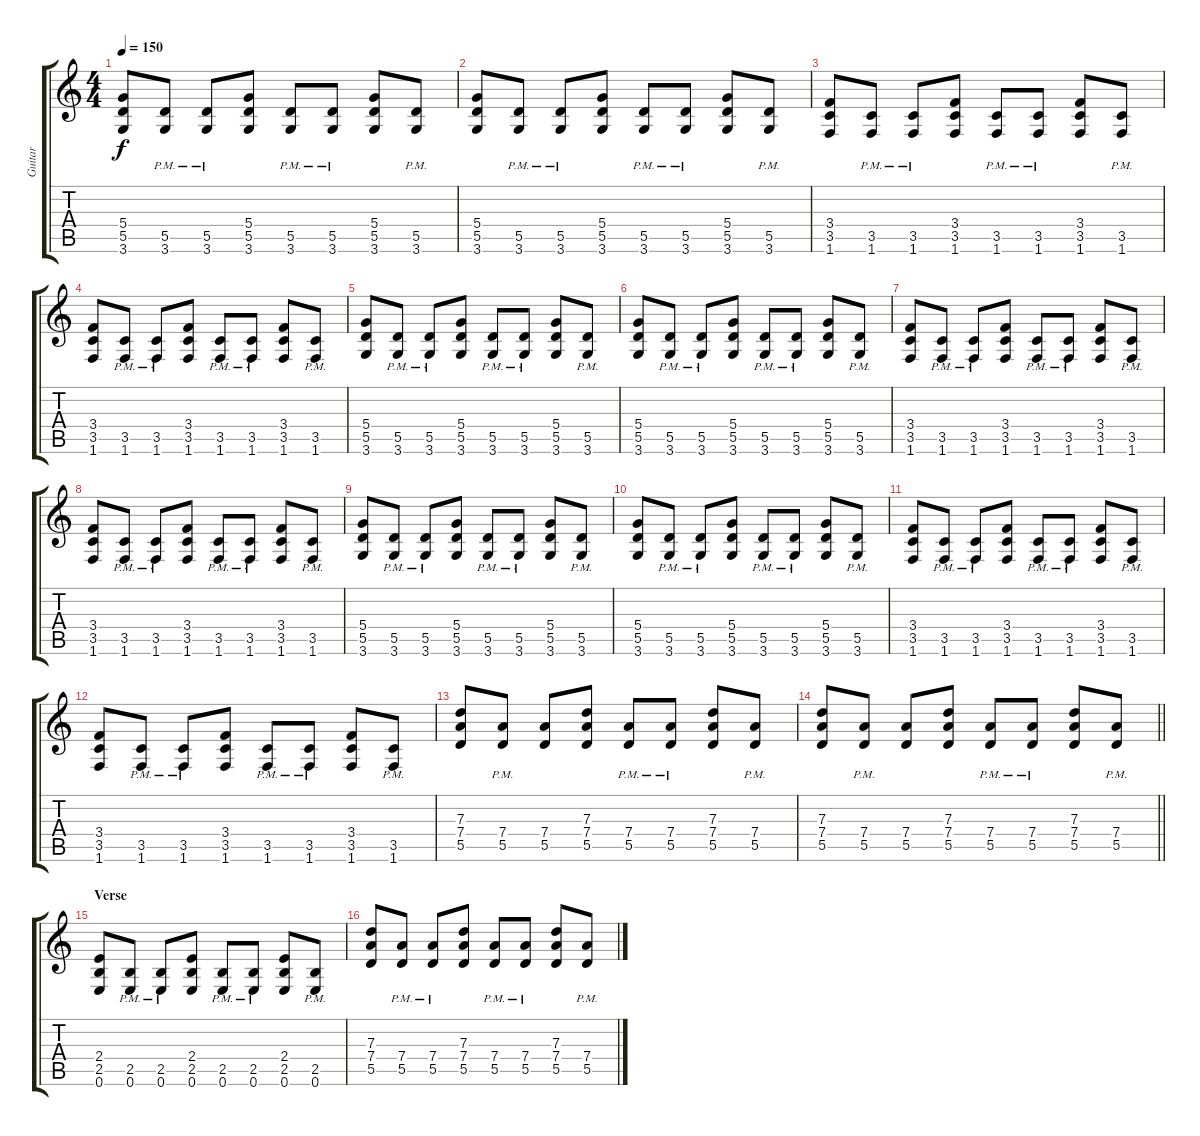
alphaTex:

\track ("Guitar" "Guitar") {instrument distortionguitar}
\staff {score tabs}
\tuning (E4 B3 G3 D3 A2 E2) {hide}
\ts (4 4)
\tempo 150
\clef g2
\ks c
(5.4 5.5 3.6).8{dy f} (5.5{pm} 3.6{pm}).8 (5.5{pm} 3.6{pm}).8 (5.4 5.5 3.6).8 (5.5{pm} 3.6{pm}).8 (5.5{pm} 3.6{pm}).8 (5.4 5.5 3.6).8 (5.5{pm} 3.6{pm}).8 |
(5.4 5.5 3.6).8 (5.5{pm} 3.6{pm}).8 (5.5{pm} 3.6{pm}).8 (5.4 5.5 3.6).8 (5.5{pm} 3.6{pm}).8 (5.5{pm} 3.6{pm}).8 (5.4 5.5 3.6).8 (5.5{pm} 3.6{pm}).8 |
(3.4 3.5 1.6).8 (3.5{pm} 1.6{pm}).8 (3.5{pm} 1.6{pm}).8 (3.4 3.5 1.6).8 (3.5{pm} 1.6{pm}).8 (3.5{pm} 1.6{pm}).8 (3.4 3.5 1.6).8 (3.5{pm} 1.6{pm}).8 |
(3.4 3.5 1.6).8 (3.5{pm} 1.6{pm}).8 (3.5{pm} 1.6{pm}).8 (3.4 3.5 1.6).8 (3.5{pm} 1.6{pm}).8 (3.5{pm} 1.6{pm}).8 (3.4 3.5 1.6).8 (3.5{pm} 1.6{pm}).8 |
(5.4 5.5 3.6).8 (5.5{pm} 3.6{pm}).8 (5.5{pm} 3.6{pm}).8 (5.4 5.5 3.6).8 (5.5{pm} 3.6{pm}).8 (5.5{pm} 3.6{pm}).8 (5.4 5.5 3.6).8 (5.5{pm} 3.6{pm}).8 |
(5.4 5.5 3.6).8 (5.5{pm} 3.6{pm}).8 (5.5{pm} 3.6{pm}).8 (5.4 5.5 3.6).8 (5.5{pm} 3.6{pm}).8 (5.5{pm} 3.6{pm}).8 (5.4 5.5 3.6).8 (5.5{pm} 3.6{pm}).8 |
(3.4 3.5 1.6).8 (3.5{pm} 1.6{pm}).8 (3.5{pm} 1.6{pm}).8 (3.4 3.5 1.6).8 (3.5{pm} 1.6{pm}).8 (3.5{pm} 1.6{pm}).8 (3.4 3.5 1.6).8 (3.5{pm} 1.6{pm}).8 |
(3.4 3.5 1.6).8 (3.5{pm} 1.6{pm}).8 (3.5{pm} 1.6{pm}).8 (3.4 3.5 1.6).8 (3.5{pm} 1.6{pm}).8 (3.5{pm} 1.6{pm}).8 (3.4 3.5 1.6).8 (3.5{pm} 1.6{pm}).8 |
(5.4 5.5 3.6).8 (5.5{pm} 3.6{pm}).8 (5.5{pm} 3.6{pm}).8 (5.4 5.5 3.6).8 (5.5{pm} 3.6{pm}).8 (5.5{pm} 3.6{pm}).8 (5.4 5.5 3.6).8 (5.5{pm} 3.6{pm}).8 |
(5.4 5.5 3.6).8 (5.5{pm} 3.6{pm}).8 (5.5{pm} 3.6{pm}).8 (5.4 5.5 3.6).8 (5.5{pm} 3.6{pm}).8 (5.5{pm} 3.6{pm}).8 (5.4 5.5 3.6).8 (5.5{pm} 3.6{pm}).8 |
(3.4 3.5 1.6).8 (3.5{pm} 1.6{pm}).8 (3.5{pm} 1.6{pm}).8 (3.4 3.5 1.6).8 (3.5{pm} 1.6{pm}).8 (3.5{pm} 1.6{pm}).8 (3.4 3.5 1.6).8 (3.5{pm} 1.6{pm}).8 |
(3.4 3.5 1.6).8 (3.5{pm} 1.6{pm}).8 (3.5{pm} 1.6{pm}).8 (3.4 3.5 1.6).8 (3.5{pm} 1.6{pm}).8 (3.5{pm} 1.6{pm}).8 (3.4 3.5 1.6).8 (3.5{pm} 1.6{pm}).8 |
(7.3 7.4 5.5).8 (7.4{pm} 5.5{pm}).8 (7.4 5.5).8 (7.3 7.4 5.5).8 (7.4{pm} 5.5{pm}).8 (7.4{pm} 5.5{pm}).8 (7.3 7.4 5.5).8 (7.4{pm} 5.5{pm}).8 |
\barLineRight lightlight
(7.3 7.4 5.5).8 (7.4{pm} 5.5{pm}).8 (7.4 5.5).8 (7.3 7.4 5.5).8 (7.4{pm} 5.5{pm}).8 (7.4{pm} 5.5{pm}).8 (7.3 7.4 5.5).8 (7.4{pm} 5.5{pm}).8 |
\section ("" "Verse")
(2.4 2.5 0.6).8 (2.5{pm} 0.6{pm}).8 (2.5{pm} 0.6{pm}).8 (2.4 2.5 0.6).8 (2.5{pm} 0.6{pm}).8 (2.5{pm} 0.6{pm}).8 (2.4 2.5 0.6).8 (2.5{pm} 0.6{pm}).8 |
(7.3 7.4 5.5).8 (7.4{pm} 5.5{pm}).8 (7.4{pm} 5.5{pm}).8 (7.3 7.4 5.5).8 (7.4{pm} 5.5{pm}).8 (7.4{pm} 5.5{pm}).8 (7.3 7.4 5.5).8 (7.4{pm} 5.5{pm}).8
